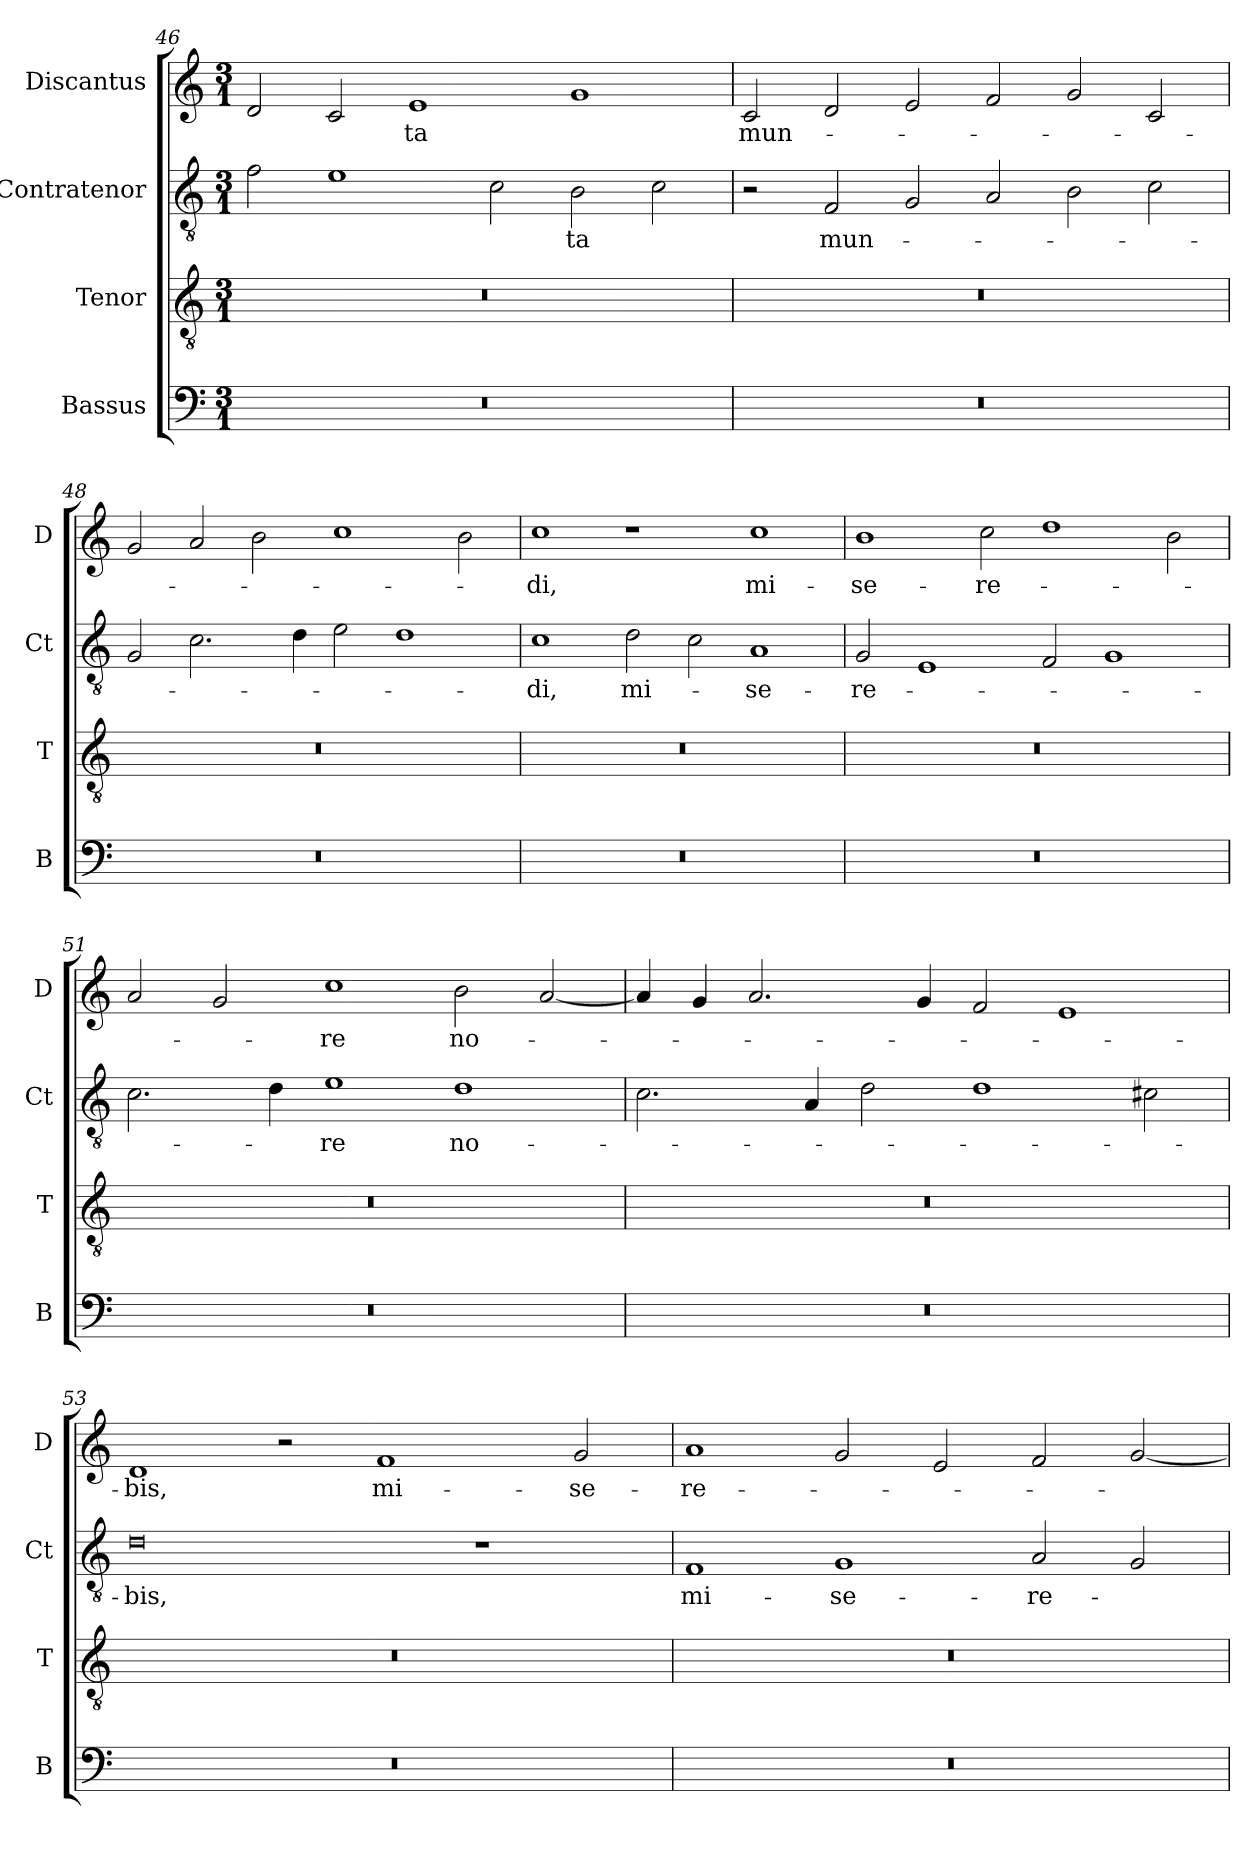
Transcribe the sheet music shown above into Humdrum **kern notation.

**kern	**kern	**kern	**text	**kern	**text
*part4	*part3	*part2	*part2	*part1	*part1
*staff4	*staff3	*staff2	*staff2	*staff1	*staff1
*I"Bassus	*I"Tenor	*I"Contratenor	*	*I"Discantus	*
*I'B	*I'T	*I'Ct	*	*I'D	*
*clefF4	*clefGv2	*clefGv2	*	*clefG2	*
*k[]	*k[]	*k[]	*	*k[]	*
*M3/1	*M3/1	*M3/1	*	*M3/1	*
=46	=46	=46	=46	=46	=46
0.r	0.r	2f\	.	2d/	.
.	.	1e	.	2c/	.
.	.	.	.	1e	-ta
.	.	2c\	.	.	.
.	.	2B\	-ta	1g	.
.	.	2c\	.	.	.
=47	=47	=47	=47	=47	=47
0.r	0.r	2r	.	2c/	mun-
.	.	2F/	mun-	2d/	.
.	.	2G/	.	2e/	.
.	.	2A/	.	2f/	.
.	.	2B\	.	2g/	.
.	.	2c\	.	2c/	.
=48	=48	=48	=48	=48	=48
0.r	0.r	2G/	.	2g/	.
.	.	2.c\	.	2a/	.
.	.	.	.	2b\	.
.	.	4d\	.	.	.
.	.	2e\	.	1cc	.
.	.	1d	.	.	.
.	.	.	.	2b\	.
=49	=49	=49	=49	=49	=49
0.r	0.r	1c	-di,	1cc	-di,
.	.	2d\	mi-	1r	.
.	.	2c\	.	.	.
.	.	1A	-se-	1cc	mi-
=50	=50	=50	=50	=50	=50
0.r	0.r	2G/	-re-	1b	-se-
.	.	1E	.	.	.
.	.	.	.	2cc\	-re-
.	.	2F/	.	1dd	.
.	.	1G	.	.	.
.	.	.	.	2b\	.
=51	=51	=51	=51	=51	=51
0.r	0.r	2.c\	.	2a/	.
.	.	.	.	2g/	.
.	.	4d\	.	.	.
.	.	1e	-re	1cc	-re
.	.	1d	no-	2b\	no-
.	.	.	.	[2a/	.
=52	=52	=52	=52	=52	=52
0.r	0.r	2.c\	.	4a/]	.
.	.	.	.	4g/	.
.	.	.	.	2.a/	.
.	.	4A/	.	.	.
.	.	2d\	.	.	.
.	.	.	.	4g/	.
.	.	1d	.	2f/	.
.	.	.	.	1e	.
.	.	2c#X\	.	.	.
=53	=53	=53	=53	=53	=53
0.r	0.r	0d	-bis,	1d	-bis,
.	.	.	.	2r	.
.	.	.	.	1f	mi-
.	.	1r	.	.	.
.	.	.	.	2g/	-se-
=54	=54	=54	=54	=54	=54
0.r	0.r	1F	mi-	1a	-re-
.	.	1G	-se-	2g/	.
.	.	.	.	2e/	.
.	.	2A/	-re-	2f/	.
.	.	2G/	.	[2g/	.
=	=	=	=	=	=
*-	*-	*-	*-	*-	*-
